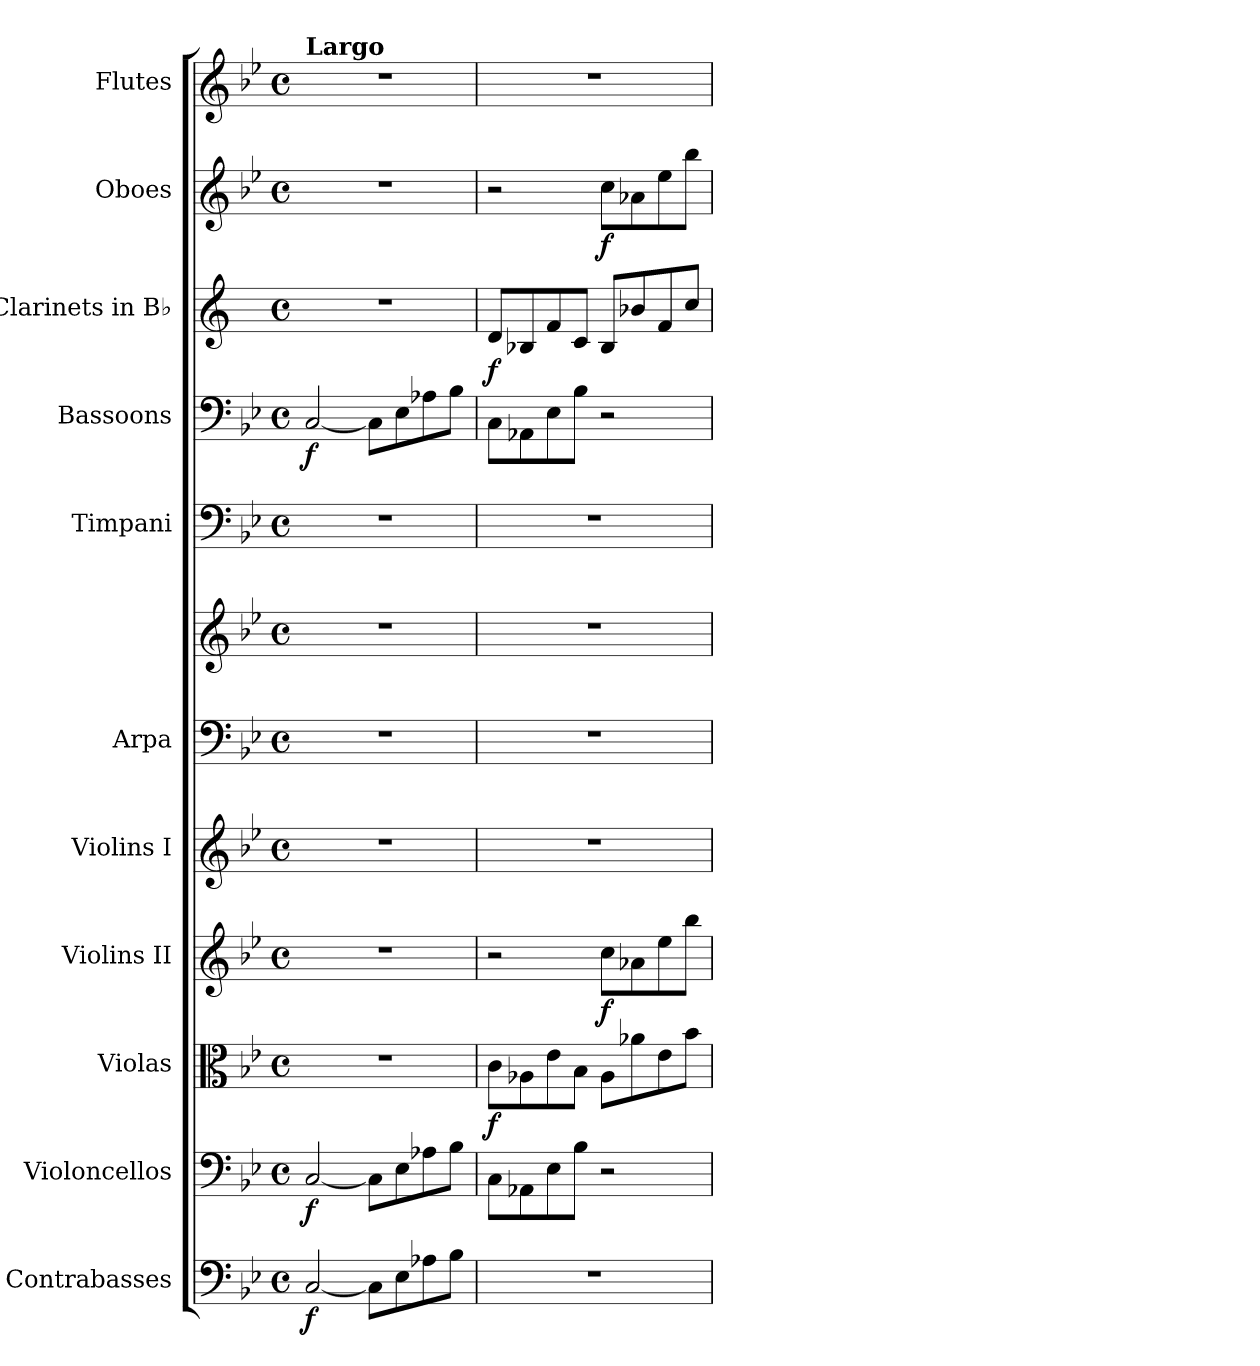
**kern	**dynam	**kern	**dynam	**kern	**dynam	**kern	**dynam	**kern	**kern	**kern	**kern	**kern	**dynam	**kern	**dynam	**kern	**dynam	**kern
*part11	*part11	*part10	*part10	*part9	*part9	*part8	*part8	*part7	*part6	*part6	*part5	*part4	*part4	*part3	*part3	*part2	*part2	*part1
*staff12	*staff12	*staff11	*staff11	*staff10	*staff10	*staff9	*staff9	*staff8	*staff7	*staff6	*staff5	*staff4	*staff4	*staff3	*staff3	*staff2	*staff2	*staff1
*I"Contrabasses	*	*I"Violoncellos	*	*I"Violas	*	*I"Violins II	*	*I"Violins I	*I"Arpa	*	*I"Timpani	*I"Bassoons	*	*I"Clarinets in B♭	*	*I"Oboes	*	*I"Flutes
*I'Cb.	*	*I'Vc.	*	*I'Vla.	*	*I'Vln. II	*	*I'Vln. I	*I'Arp.	*	*I'Timp.	*I'Bsn.	*	*	*	*I'Ob.	*	*I'Fl.
*clefF4	*	*clefF4	*	*clefC3	*	*clefG2	*	*clefG2	*clefF4	*clefG2	*clefF4	*clefF4	*	*clefG2	*	*clefG2	*	*clefG2
*ITrd7c12	*	*	*	*	*	*	*	*	*	*	*	*	*	*ITrd1c2	*	*	*	*
*k[b-e-]	*	*k[b-e-]	*	*k[b-e-]	*	*k[b-e-]	*	*k[b-e-]	*k[b-e-]	*k[b-e-]	*k[b-e-]	*k[b-e-]	*	*k[b-e-]	*	*k[b-e-]	*	*k[b-e-]
*M4/4	*	*M4/4	*	*M4/4	*	*M4/4	*	*M4/4	*M4/4	*M4/4	*M4/4	*M4/4	*	*M4/4	*	*M4/4	*	*M4/4
*met(c)	*	*met(c)	*	*met(c)	*	*met(c)	*	*met(c)	*met(c)	*met(c)	*met(c)	*met(c)	*	*met(c)	*	*met(c)	*	*met(c)
=1	=1	=1	=1	=1	=1	=1	=1	=1	=1	=1	=1	=1	=1	=1	=1	=1	=1	=1
!	!	!	!	!	!	!	!	!	!	!	!	!	!	!	!	!	!	!LO:TX:a:B:t=Largo
!	!LO:DY:b	!	!LO:DY:b	!	!	!	!	!	!	!	!	!	!LO:DY:b	!	!	!	!	!
[2CC/	f	[2C/	f	1r	.	1r	.	1r	1r	1r	1r	[2C/	f	1r	.	1r	.	1r
8CC\L]	.	8C\L]	.	.	.	.	.	.	.	.	.	8C\L]	.	.	.	.	.	.
8EE-\	.	8E-\	.	.	.	.	.	.	.	.	.	8E-\	.	.	.	.	.	.
8AA-X\	.	8A-X\	.	.	.	.	.	.	.	.	.	8A-X\	.	.	.	.	.	.
8BB-\J	.	8B-\J	.	.	.	.	.	.	.	.	.	8B-\J	.	.	.	.	.	.
=2	=2	=2	=2	=2	=2	=2	=2	=2	=2	=2	=2	=2	=2	=2	=2	=2	=2	=2
!	!	!	!	!	!LO:DY:b	!	!	!	!	!	!	!	!	!	!LO:DY:b	!	!	!
1r	.	8C\L	.	8c\L	f	2r	.	1r	1r	1r	1r	8C\L	.	8c/L	f	2r	.	1r
.	.	8AA-X\	.	8A-X\	.	.	.	.	.	.	.	8AA-X\	.	8A-X/	.	.	.	.
.	.	8E-\	.	8e-\	.	.	.	.	.	.	.	8E-\	.	8e-/	.	.	.	.
.	.	8B-\J	.	8B-\J	.	.	.	.	.	.	.	8B-\J	.	8B-/J	.	.	.	.
!	!	!	!	!	!	!	!LO:DY:b	!	!	!	!	!	!	!	!	!	!LO:DY:b	!
.	.	2r	.	8A-\L	.	8cc\L	f	.	.	.	.	2r	.	8A-/L	.	8cc\L	f	.
.	.	.	.	8a-X\	.	8a-X\	.	.	.	.	.	.	.	8a-X/	.	8a-X\	.	.
.	.	.	.	8e-\	.	8ee-\	.	.	.	.	.	.	.	8e-/	.	8ee-\	.	.
.	.	.	.	8b-\J	.	8bb-\J	.	.	.	.	.	.	.	8b-/J	.	8bb-\J	.	.
=	=	=	=	=	=	=	=	=	=	=	=	=	=	=	=	=	=	=
*-	*-	*-	*-	*-	*-	*-	*-	*-	*-	*-	*-	*-	*-	*-	*-	*-	*-	*-
